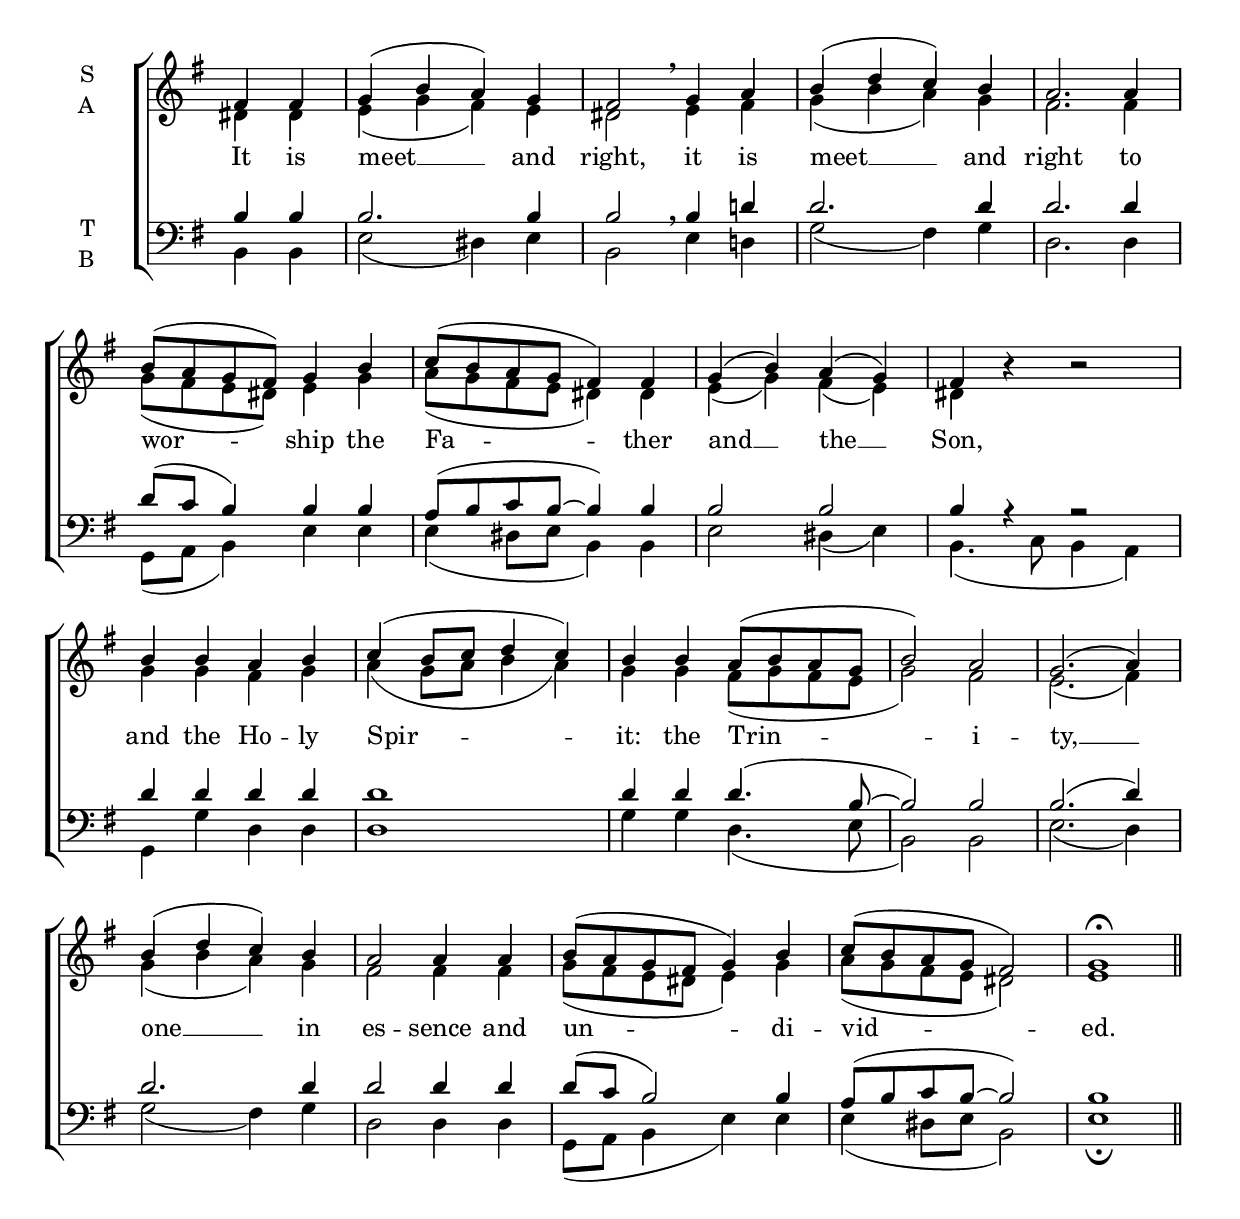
\version "2.24.4"




keyTime = { \key g \major}
cadenzaMeasure = {
  \cadenzaOff
  \partial 1024 s1024
  \cadenzaOn

}

SopMusic    = \relative { 
    \override Score.BarNumber.break-visibility = #all-visible
    \time 4/4
    \partial 2
    fis'4 fis | g( b a) g | 
    fis2 \breathe g4 a | b( d c) b |
    a2. a4 | b8( a g fis) g4 b |
    c8( b a g fis4) fis | g( b) a( g) |
    fis4 b4\rest b2\rest | b4 b a b |
    c4( b8 c d4 c) | b4 b4 a8( b a g | 
    b2) a | g2.( a4) | 
    b( d c) b | a2 a4 a | 
    b8( a g fis g4) b | c8( b a g fis2) | 
    g1\fermata \section
}

AltoMusic    = \relative { 
    \override Score.BarNumber.break-visibility = #all-visible
    \time 4/4
    \partial 2
    dis'4 dis | e( g fis) e |
    dis2 e4 fis | g( b a) g |
    fis2. fis4 | g8( fis e dis) e4 g |
    a8( g fis e dis4) dis | e( g) fis( e) |
    dis4 s4 s2 | g4 g fis g |
    a4( g8 a b4 a) | g4 g fis8( g fis e |
    g2) fis | e2.( fis4) |
    g4( b a) g | fis2 fis4 fis | 
    g8( fis e dis e4) g | a8( g fis e dis2) |
    e1 \section
}

TenorMusic   = \relative {
    \override Score.BarNumber.break-visibility = #all-visible
    \time 4/4  
    \partial 2
    b4 b | b2. b4 |
    b2 \breathe b4 d! | d2. d4 | 
    d2. d4 | d8( c b4) b b | 
    a8( b c b~ b4) b | b2 b |
    b4 r4 r2 | d4 d d d |
    d1 | d4 d d4.( b8~ |
    b2) b | b2.( d4) |
    d2. d4 | d2 d4 d4 |
    d8( c b2) b4 | a8( b c b~ b2) |
    b1 \section
}

BassMusic   = \relative {
    \override Score.BarNumber.break-visibility = #all-visible
    \time 4/4  
    \partial 2
    b,4 b | e2( dis4) e |
    b2 e4 d! | g2( fis4) g |
    d2. d4 | g,8( a b4) e e |
    e4( dis8 e b4) b | e2 dis4( e) |
    b4.( c8 b4 a) | g4 g' d d |
    d1 | g4 g d4.( e8 |
    b2) b | e2.( d4) |
    g2( fis4) g | d2 d4 d |
    g,8( a b4 e) e | e( dis8 e b2) |
    e1\fermata \section
}

VerseOne = \lyricmode {
    It is meet __ and right,
    it is meet __ and right 
    to wor -- ship the Fa -- ther 
    and __ the __ Son,
    and the Ho -- ly Spir -- it:
    the Trin -- i -- ty, __ 
    one __ in es -- sence
    and un -- di -- vid -- ed.
    }


\score {
    \new ChoirStaff <<
        \new Staff \with {instrumentName = \markup {
            \right-column {
                \line { "S" }
                \line { "A" }
            }
        }}
        \with {midiInstrument = "choir aahs"} <<
            \clef "treble"
            \new Voice = "Sop"  { \voiceOne \keyTime \SopMusic}
            \new Voice = "Alto" { \voiceTwo \AltoMusic }
            \new Lyrics \lyricsto "Sop" { \VerseOne }
        >>
        \new Staff \with {instrumentName = \markup {
            \right-column {
                \line { "T" }
                \line { "B" }
            }
        }}
        \with {midiInstrument = "choir aahs"} <<          
            \clef "bass"
            \new Voice = "Tenor" { \voiceOne \keyTime \TenorMusic}
            \new Voice = "Bass" { \voiceTwo \BassMusic} 
        >>
    >>
    \layout {
    \context {
        \Score
            \omit BarNumber
            \override SpacingSpanner.common-shortest-duration = #(ly:make-moment 1/16)
    }
    \context {
        \Staff
            \remove Time_signature_engraver
    }
    \context {
        \Lyrics
            \override LyricSpace.minimum-distance = #1.0
    }
    }
    \midi {
        \tempo 4 = 120
    }
}





